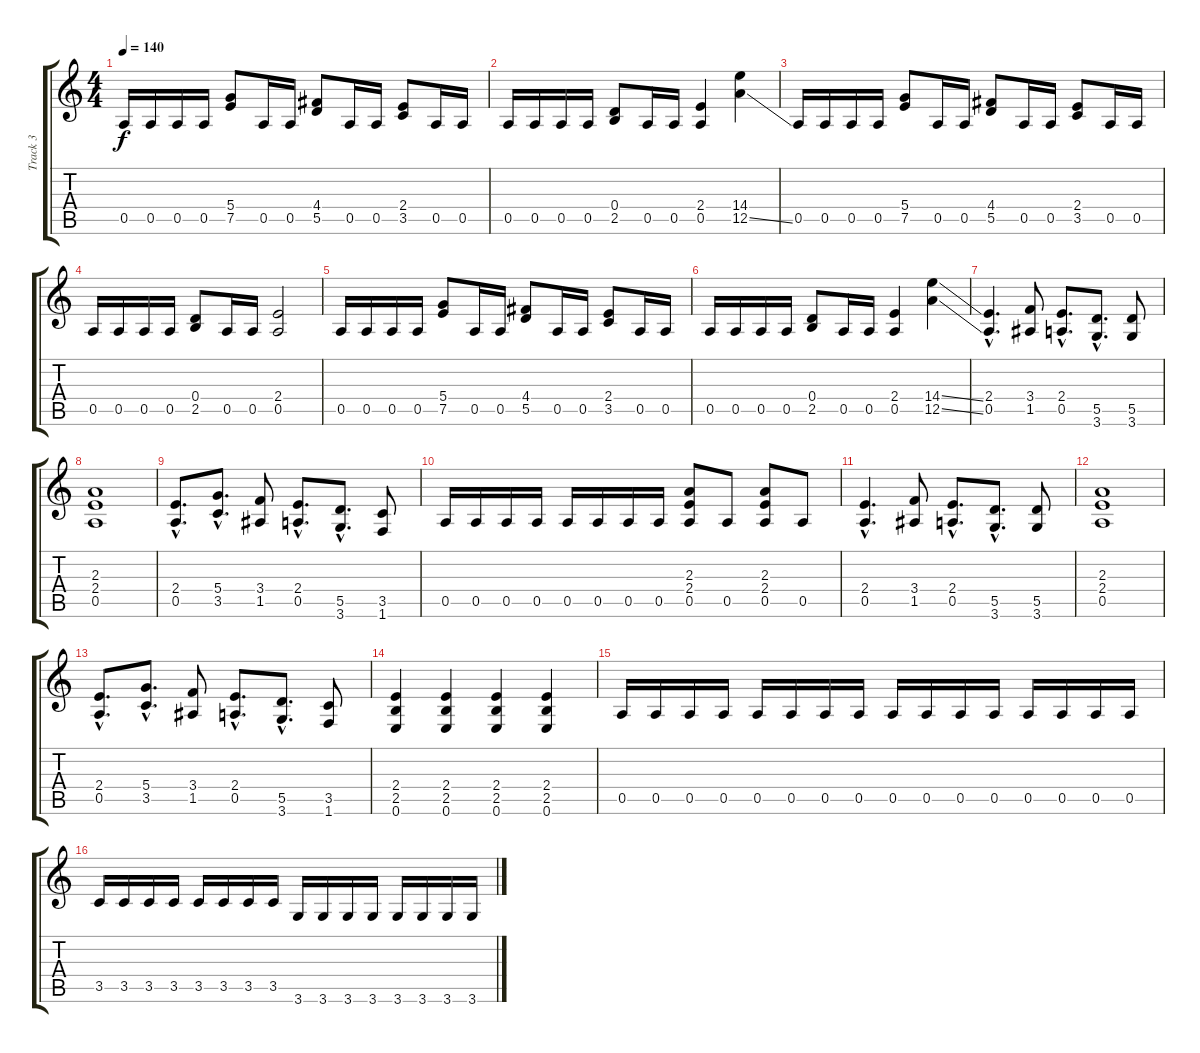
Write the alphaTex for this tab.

\track ("Track 3" "Track 3") {instrument distortionguitar}
\staff {score tabs}
\tuning (E4 B3 G3 D3 A2 E2) {hide}
\ts (4 4)
\tempo 140
\clef g2
\ks c
0.5.16{dy f} 0.5.16 0.5.16 0.5.16 (5.4 7.5).8 0.5.16 0.5.16 (4.4 5.5).8 0.5.16 0.5.16 (2.4 3.5).8 0.5.16 0.5.16 |
0.5.16 0.5.16 0.5.16 0.5.16 (0.4 2.5).8 0.5.16 0.5.16 (2.4 0.5).4 (14.4 12.5{ss}).4 |
0.5.16 0.5.16 0.5.16 0.5.16 (5.4 7.5).8 0.5.16 0.5.16 (4.4 5.5).8 0.5.16 0.5.16 (2.4 3.5).8 0.5.16 0.5.16 |
0.5.16 0.5.16 0.5.16 0.5.16 (0.4 2.5).8 0.5.16 0.5.16 (2.4 0.5).2 |
0.5.16 0.5.16 0.5.16 0.5.16 (5.4 7.5).8 0.5.16 0.5.16 (4.4 5.5).8 0.5.16 0.5.16 (2.4 3.5).8 0.5.16 0.5.16 |
0.5.16 0.5.16 0.5.16 0.5.16 (0.4 2.5).8 0.5.16 0.5.16 (2.4 0.5).4 (14.4{ss} 12.5{ss}).4 |
(2.4{hac} 0.5{hac}).4{d} (3.4 1.5).8 (2.4{hac} 0.5{hac}).8{d} (5.5{hac} 3.6{hac}).8{d} (5.5 3.6).8 |
(2.3 2.4 0.5).1 |
(2.4{hac} 0.5{hac}).8{d} (5.4{hac} 3.5{hac}).8{d} (3.4 1.5).8 (2.4{hac} 0.5{hac}).8{d} (5.5{hac} 3.6{hac}).8{d} (3.5 1.6).8 |
0.5.16 0.5.16 0.5.16 0.5.16 0.5.16 0.5.16 0.5.16 0.5.16 (2.3 2.4 0.5).8 0.5.8 (2.3 2.4 0.5).8 0.5.8 |
(2.4{hac} 0.5{hac}).4{d} (3.4 1.5).8 (2.4{hac} 0.5{hac}).8{d} (5.5{hac} 3.6{hac}).8{d} (5.5 3.6).8 |
(2.3 2.4 0.5).1 |
(2.4{hac} 0.5{hac}).8{d} (5.4{hac} 3.5{hac}).8{d} (3.4 1.5).8 (2.4{hac} 0.5{hac}).8{d} (5.5{hac} 3.6{hac}).8{d} (3.5 1.6).8 |
(2.4 2.5 0.6).4 (2.4 2.5 0.6).4 (2.4 2.5 0.6).4 (2.4 2.5 0.6).4 |
0.5.16 0.5.16 0.5.16 0.5.16 0.5.16 0.5.16 0.5.16 0.5.16 0.5.16 0.5.16 0.5.16 0.5.16 0.5.16 0.5.16 0.5.16 0.5.16 |
3.5.16 3.5.16 3.5.16 3.5.16 3.5.16 3.5.16 3.5.16 3.5.16 3.6.16 3.6.16 3.6.16 3.6.16 3.6.16 3.6.16 3.6.16 3.6.16
